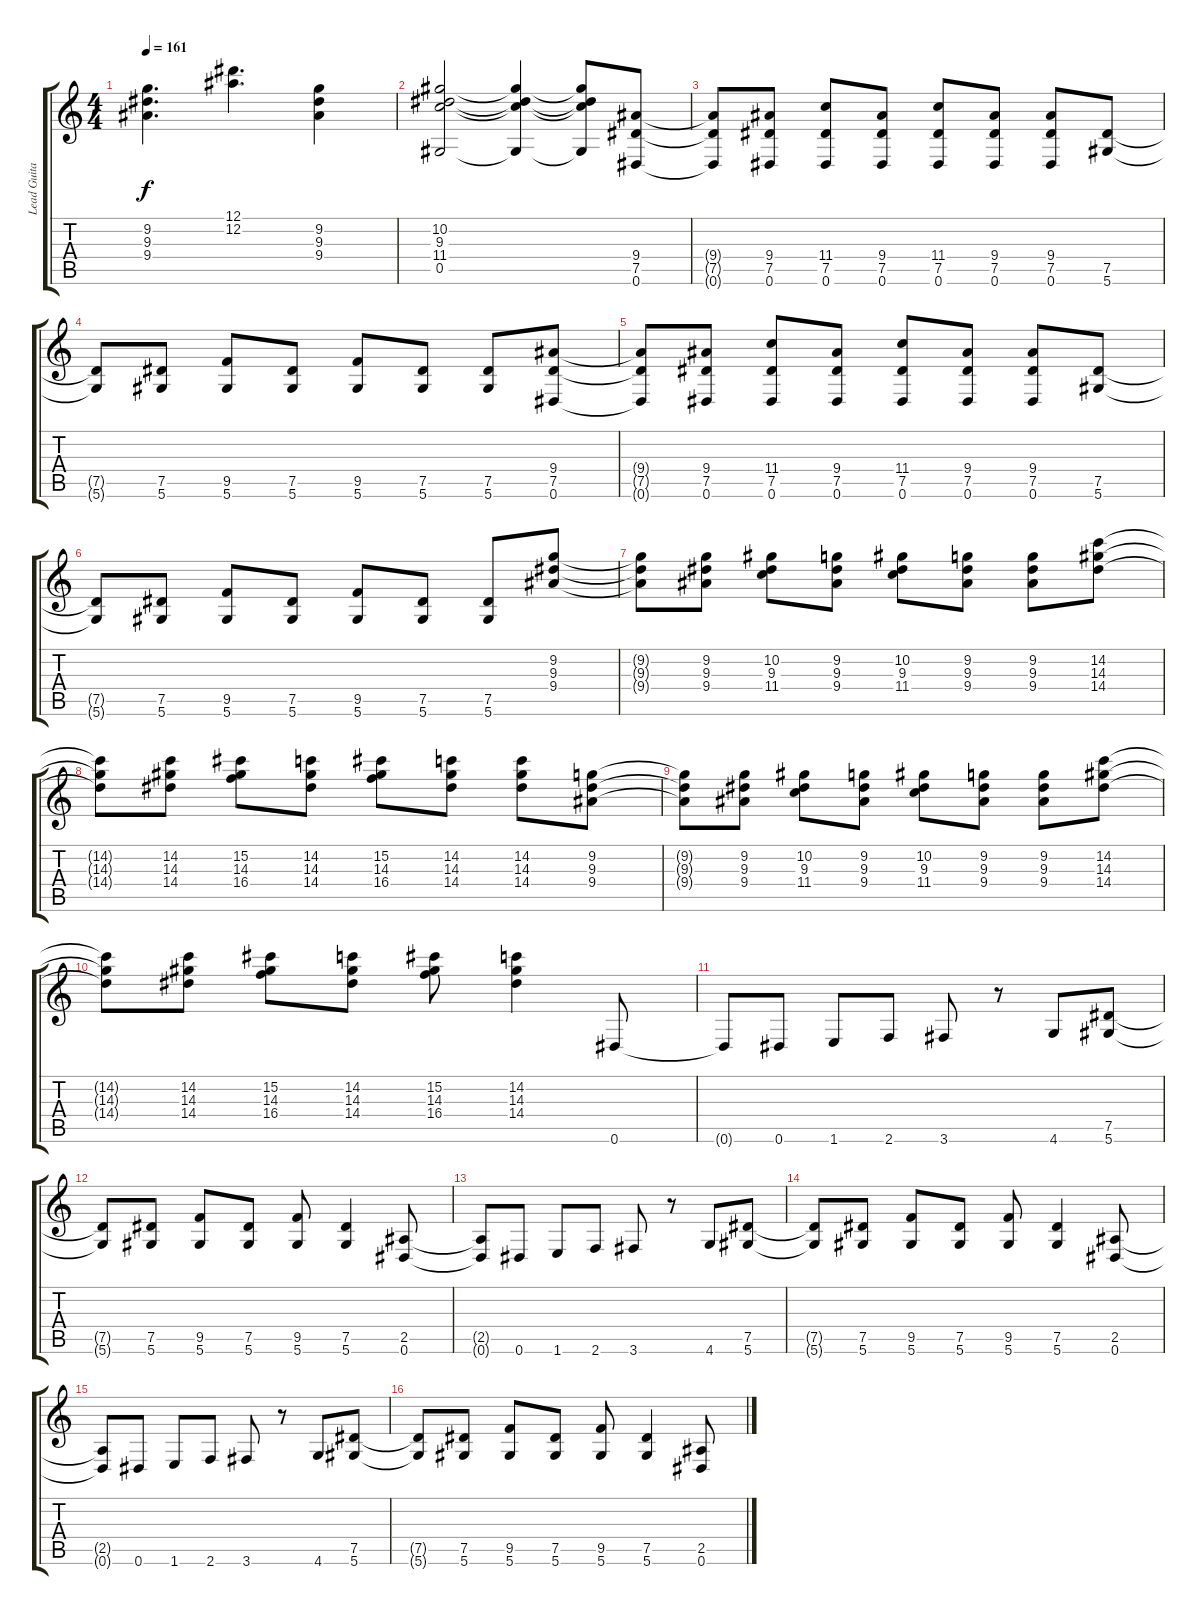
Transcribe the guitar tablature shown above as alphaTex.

\track ("Lead Guitar" "Lead Guita") {instrument overdrivenguitar}
\staff {score tabs}
\tuning (Eb4 Bb3 Gb3 Db3 Ab2 Eb2) {hide}
\ts (4 4)
\tempo 161
\clef g2
\ks c
(9.2 9.3 9.4).4{d dy f} (12.1 12.2).4{d} (9.2 9.3 9.4).4 |
(10.2 9.3 11.4 0.5).2 (10.2{t} 9.3{t} 11.4{t} 0.5{t}).4 (10.2{t} 9.3{t} 11.4{t} 0.5{t}).8 (9.4 7.5 0.6).8 |
(9.4{t} 7.5{t} 0.6{t}).8 (9.4 7.5 0.6).8 (11.4 7.5 0.6).8 (9.4 7.5 0.6).8 (11.4 7.5 0.6).8 (9.4 7.5 0.6).8 (9.4 7.5 0.6).8 (7.5 5.6).8 |
(7.5{t} 5.6{t}).8 (7.5 5.6).8 (9.5 5.6).8 (7.5 5.6).8 (9.5 5.6).8 (7.5 5.6).8 (7.5 5.6).8 (9.4 7.5 0.6).8 |
(9.4{t} 7.5{t} 0.6{t}).8 (9.4 7.5 0.6).8 (11.4 7.5 0.6).8 (9.4 7.5 0.6).8 (11.4 7.5 0.6).8 (9.4 7.5 0.6).8 (9.4 7.5 0.6).8 (7.5 5.6).8 |
(7.5{t} 5.6{t}).8 (7.5 5.6).8 (9.5 5.6).8 (7.5 5.6).8 (9.5 5.6).8 (7.5 5.6).8 (7.5 5.6).8 (9.2 9.3 9.4).8 |
(9.2{t} 9.3{t} 9.4{t}).8 (9.2 9.3 9.4).8 (10.2 9.3 11.4).8 (9.2 9.3 9.4).8 (10.2 9.3 11.4).8 (9.2 9.3 9.4).8 (9.2 9.3 9.4).8 (14.2 14.3 14.4).8 |
(14.2{t} 14.3{t} 14.4{t}).8 (14.2 14.3 14.4).8 (15.2 14.3 16.4).8 (14.2 14.3 14.4).8 (15.2 14.3 16.4).8 (14.2 14.3 14.4).8 (14.2 14.3 14.4).8 (9.2 9.3 9.4).8 |
(9.2{t} 9.3{t} 9.4{t}).8 (9.2 9.3 9.4).8 (10.2 9.3 11.4).8 (9.2 9.3 9.4).8 (10.2 9.3 11.4).8 (9.2 9.3 9.4).8 (9.2 9.3 9.4).8 (14.2 14.3 14.4).8 |
(14.2{t} 14.3{t} 14.4{t}).8 (14.2 14.3 14.4).8 (15.2 14.3 16.4).8 (14.2 14.3 14.4).8 (15.2 14.3 16.4).8 (14.2 14.3 14.4).4 0.6.8 |
0.6{t}.8 0.6.8 1.6.8 2.6.8 3.6.8 r.8 4.6.8 (7.5 5.6).8 |
(7.5{t} 5.6{t}).8 (7.5 5.6).8 (9.5 5.6).8 (7.5 5.6).8 (9.5 5.6).8 (7.5 5.6).4 (2.5 0.6).8 |
(2.5{t} 0.6{t}).8 0.6.8 1.6.8 2.6.8 3.6.8 r.8 4.6.8 (7.5 5.6).8 |
(7.5{t} 5.6{t}).8 (7.5 5.6).8 (9.5 5.6).8 (7.5 5.6).8 (9.5 5.6).8 (7.5 5.6).4 (2.5 0.6).8 |
(2.5{t} 0.6{t}).8 0.6.8 1.6.8 2.6.8 3.6.8 r.8 4.6.8 (7.5 5.6).8 |
(7.5{t} 5.6{t}).8 (7.5 5.6).8 (9.5 5.6).8 (7.5 5.6).8 (9.5 5.6).8 (7.5 5.6).4 (2.5 0.6).8
